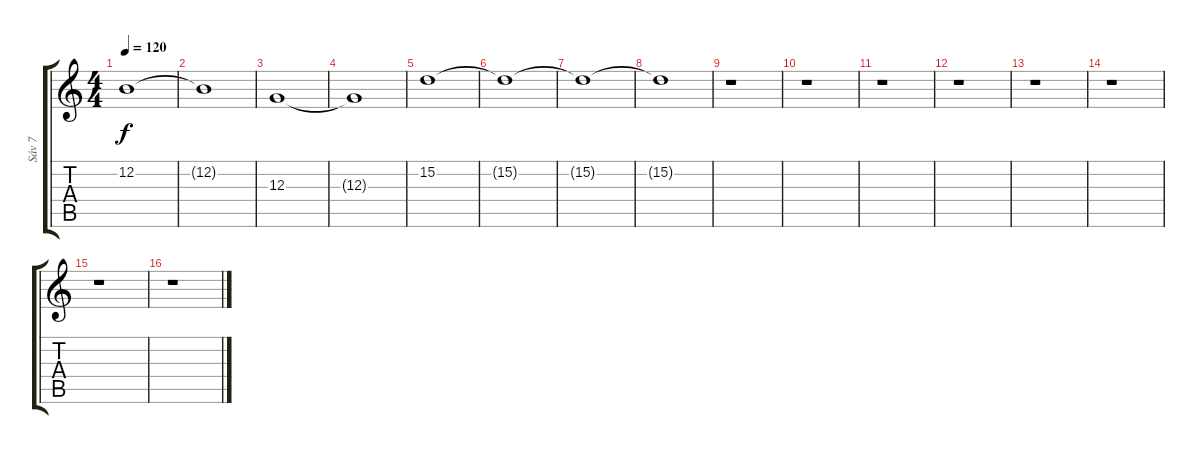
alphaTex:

\track ("Sáv 7" "Sáv 7") {instrument stringensemble2}
\staff {score tabs}
\tuning (E4 B3 G3 D3 A2 E2) {hide}
\ts (4 4)
\tempo 120
\clef g2
\ks c
12.2.1{dy f} |
12.2{t}.1 |
12.3.1 |
12.3{t}.1 |
15.2.1 |
15.2{t}.1 |
15.2{t}.1 |
15.2{t}.1 |
r.1 |
r.1 |
r.1 |
r.1 |
r.1 |
r.1 |
r.1 |
r.1
